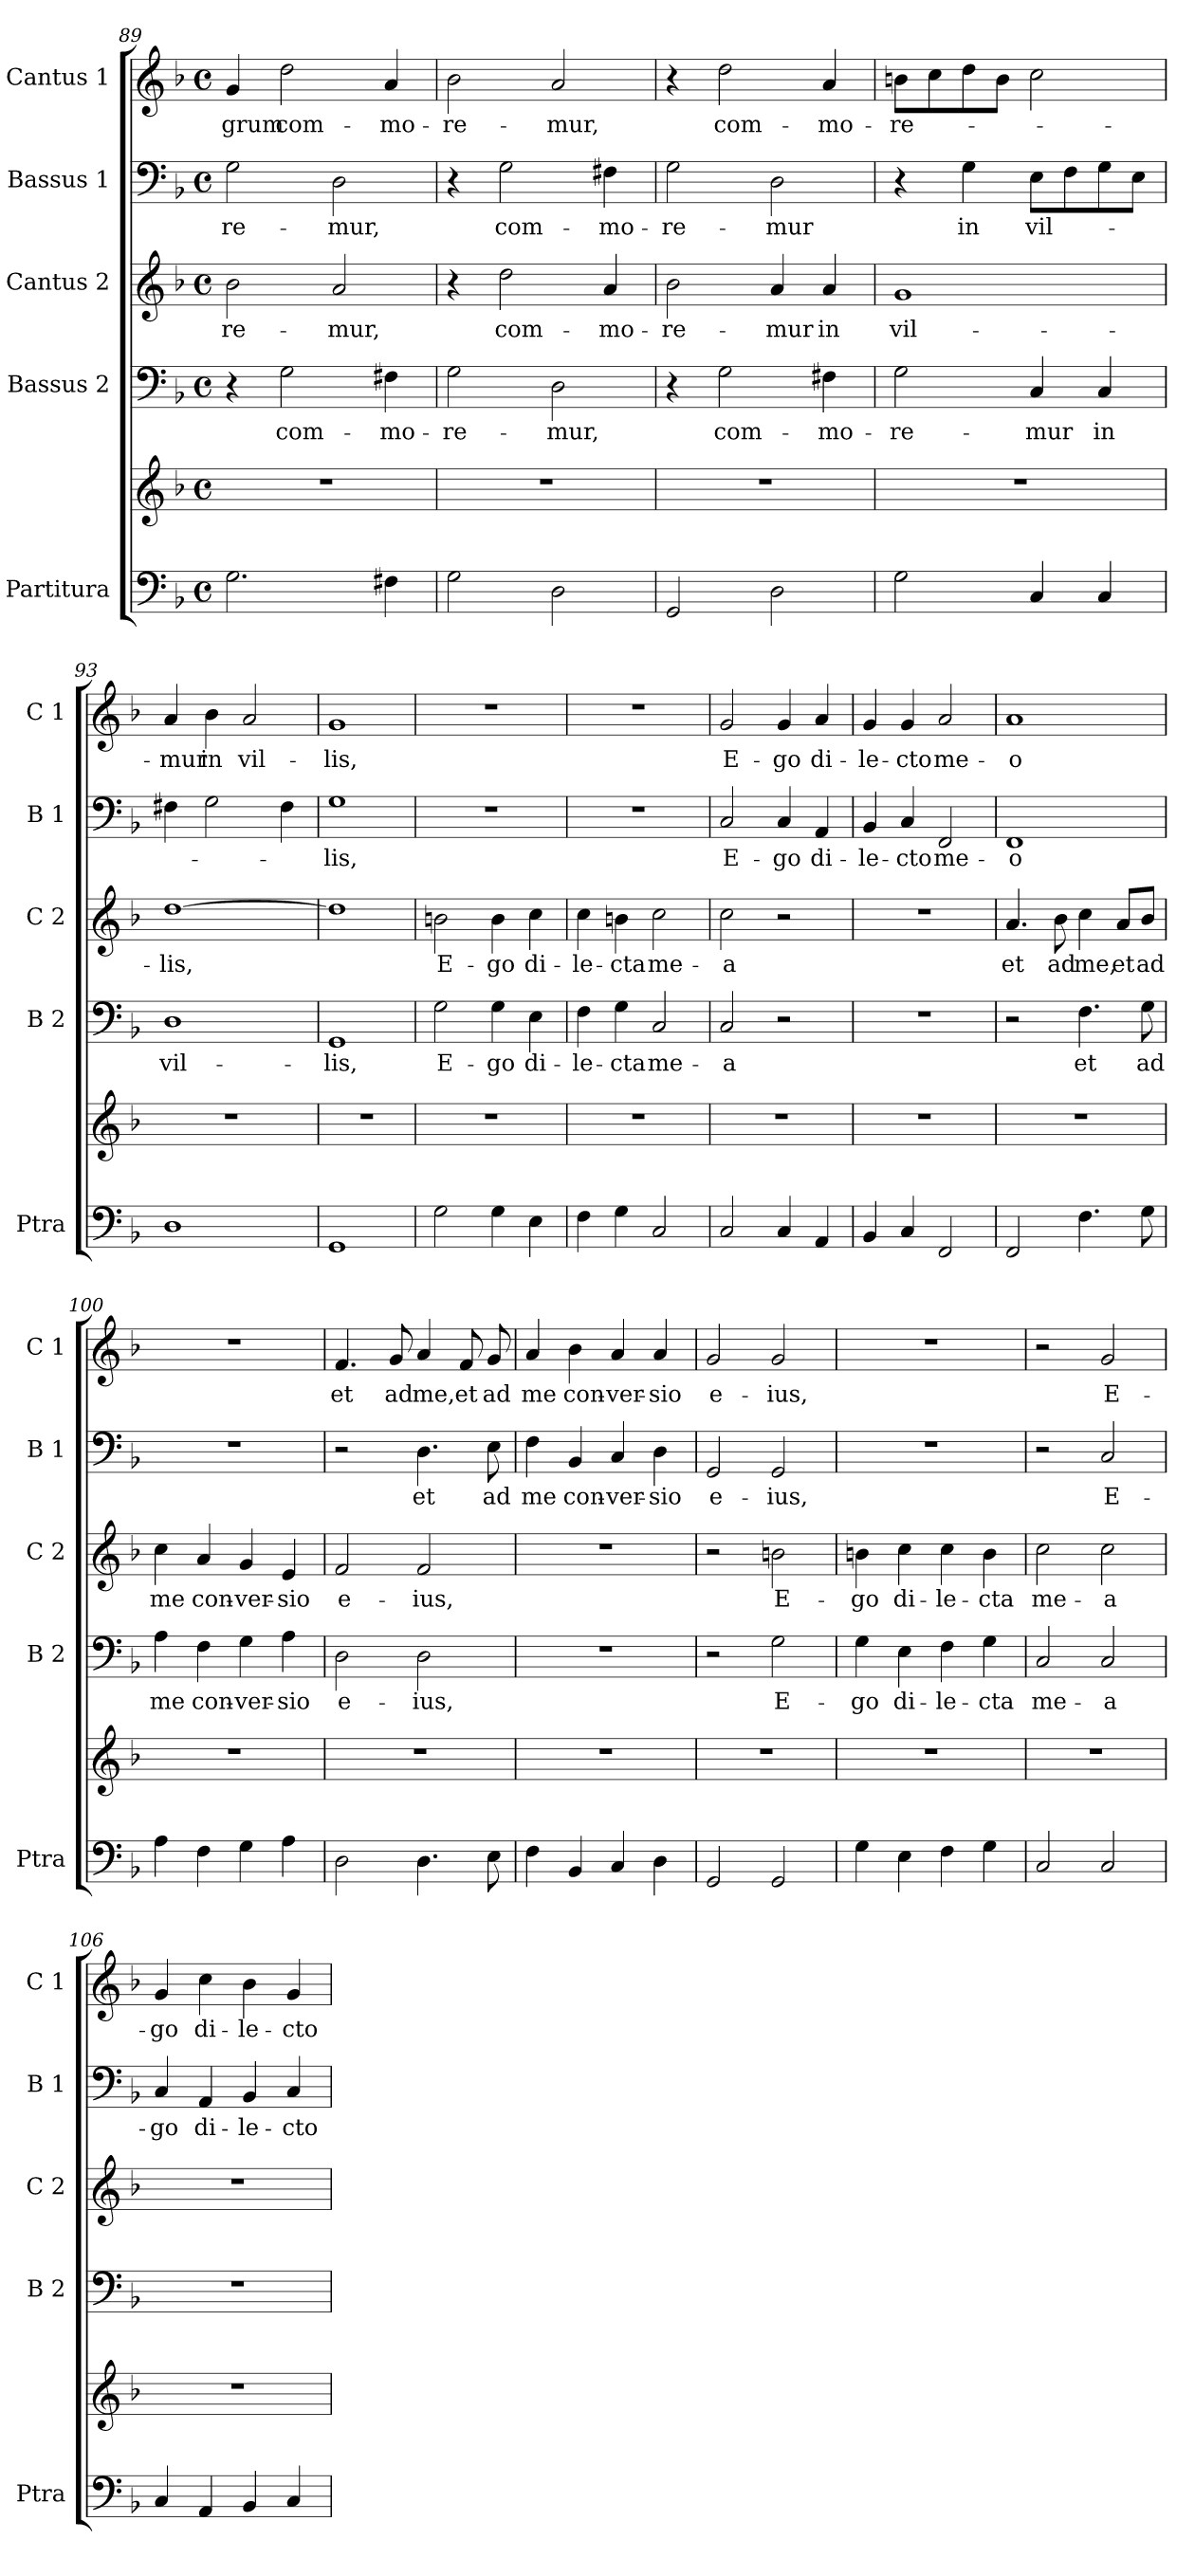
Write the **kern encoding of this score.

**kern	**kern	**kern	**text	**kern	**text	**kern	**text	**kern	**text
*part5	*part5	*part4	*part4	*part3	*part3	*part2	*part2	*part1	*part1
*staff6	*staff5	*staff4	*staff4	*staff3	*staff3	*staff2	*staff2	*staff1	*staff1
*I"Partitura	*	*I"Bassus 2	*	*I"Cantus 2	*	*I"Bassus 1	*	*I"Cantus 1	*
*I'Ptra	*	*I'B 2	*	*I'C 2	*	*I'B 1	*	*I'C 1	*
!!LO:LB:g=z
*clefF4	*clefG2	*clefF4	*	*clefG2	*	*clefF4	*	*clefG2	*
*k[b-]	*k[b-]	*k[b-]	*	*k[b-]	*	*k[b-]	*	*k[b-]	*
*F:	*F:	*F:	*	*F:	*	*F:	*	*F:	*
*M4/4	*M4/4	*M4/4	*	*M4/4	*	*M4/4	*	*M4/4	*
*met(c)	*met(c)	*met(c)	*	*met(c)	*	*met(c)	*	*met(c)	*
=89	=89	=89	=89	=89	=89	=89	=89	=89	=89
!	!	!	!	!	!LO:LY:b	!	!LO:LY:b	!	!LO:LY:b
2.G\	1r	4r	.	2b-\	-re-	2G\	-re-	4g/	-grum
!	!	!	!LO:LY:b	!	!	!	!	!	!LO:LY:b
.	.	2G\	com-	.	.	.	.	2dd\	com-
!	!	!	!	!	!LO:LY:b	!	!LO:LY:b	!	!
.	.	.	.	2a/	-mur,	2D\	-mur,	.	.
!	!	!	!LO:LY:b	!	!	!	!	!	!LO:LY:b
4F#X\	.	4F#X\	-mo-	.	.	.	.	4a/	-mo-
=90	=90	=90	=90	=90	=90	=90	=90	=90	=90
!	!	!	!LO:LY:b	!	!	!	!	!	!LO:LY:b
2G\	1r	2G\	-re-	4r	.	4r	.	2b-\	-re-
!	!	!	!	!	!LO:LY:b	!	!LO:LY:b	!	!
.	.	.	.	2dd\	com-	2G\	com-	.	.
!	!	!	!LO:LY:b	!	!	!	!	!	!LO:LY:b
2D\	.	2D\	-mur,	.	.	.	.	2a/	-mur,
!	!	!	!	!	!LO:LY:b	!	!LO:LY:b	!	!
.	.	.	.	4a/	-mo-	4F#X\	-mo-	.	.
=91	=91	=91	=91	=91	=91	=91	=91	=91	=91
!	!	!	!	!	!LO:LY:b	!	!LO:LY:b	!	!
2GG/	1r	4r	.	2b-\	-re-	2G\	-re-	4r	.
!	!	!	!LO:LY:b	!	!	!	!	!	!LO:LY:b
.	.	2G\	com-	.	.	.	.	2dd\	com-
!	!	!	!	!	!LO:LY:b	!	!LO:LY:b	!	!
2D\	.	.	.	4a/	-mur	2D\	-mur	.	.
!	!	!	!LO:LY:b	!	!LO:LY:b	!	!	!	!LO:LY:b
.	.	4F#X\	-mo-	4a/	in	.	.	4a/	-mo-
=92	=92	=92	=92	=92	=92	=92	=92	=92	=92
!	!	!	!LO:LY:b	!	!LO:LY:b	!	!	!	!LO:LY:b
2G\	1r	2G\	-re-	1g	vil-	4r	.	8bn\L	-re-
.	.	.	.	.	.	.	.	8cc\	.
!	!	!	!	!	!	!	!LO:LY:b	!	!
.	.	.	.	.	.	4G\	in	8dd\	.
.	.	.	.	.	.	.	.	8b\J	.
!	!	!	!LO:LY:b	!	!	!	!LO:LY:b	!	!
4C/	.	4C/	-mur	.	.	8E\L	vil-	2cc\	.
.	.	.	.	.	.	8F\	.	.	.
!	!	!	!LO:LY:b	!	!	!	!	!	!
4C/	.	4C/	in	.	.	8G\	.	.	.
.	.	.	.	.	.	8E\J	.	.	.
=93	=93	=93	=93	=93	=93	=93	=93	=93	=93
!	!	!	!LO:LY:b	!	!LO:LY:b	!	!	!	!LO:LY:b
1D	1r	1D	vil-	[1dd	-lis,	4F#X\	.	4a/	-mur
!	!	!	!	!	!	!	!	!	!LO:LY:b
.	.	.	.	.	.	2G\	.	4b-\	in
!	!	!	!	!	!	!	!	!	!LO:LY:b
.	.	.	.	.	.	.	.	2a/	vil-
.	.	.	.	.	.	4F#\	.	.	.
=94	=94	=94	=94	=94	=94	=94	=94	=94	=94
!	!	!	!LO:LY:b	!	!	!	!LO:LY:b	!	!LO:LY:b
1GG	1r	1GG	-lis,	1dd]	.	1G	-lis,	1g	-lis,
=95	=95	=95	=95	=95	=95	=95	=95	=95	=95
!	!	!	!LO:LY:b	!	!LO:LY:b	!	!	!	!
2G\	1r	2G\	E-	2bn\	E-	1r	.	1r	.
!	!	!	!LO:LY:b	!	!LO:LY:b	!	!	!	!
4G\	.	4G\	-go	4b\	-go	.	.	.	.
!	!	!	!LO:LY:b	!	!LO:LY:b	!	!	!	!
4E\	.	4E\	di-	4cc\	di-	.	.	.	.
=96	=96	=96	=96	=96	=96	=96	=96	=96	=96
!	!	!	!LO:LY:b	!	!LO:LY:b	!	!	!	!
4F\	1r	4F\	-le-	4cc\	-le-	1r	.	1r	.
!	!	!	!LO:LY:b	!	!LO:LY:b	!	!	!	!
4G\	.	4G\	-cta	4bn\	-cta	.	.	.	.
!	!	!	!LO:LY:b	!	!LO:LY:b	!	!	!	!
2C/	.	2C/	me-	2cc\	me-	.	.	.	.
!!LO:PB:g=z
=97	=97	=97	=97	=97	=97	=97	=97	=97	=97
!	!	!	!LO:LY:b	!	!LO:LY:b	!	!LO:LY:b	!	!LO:LY:b
2C/	1r	2C/	-a	2cc\	-a	2C/	E-	2g/	E-
!	!	!	!	!	!	!	!LO:LY:b	!	!LO:LY:b
4C/	.	2r	.	2r	.	4C/	-go	4g/	-go
!	!	!	!	!	!	!	!LO:LY:b	!	!LO:LY:b
4AA/	.	.	.	.	.	4AA/	di-	4a/	di-
=98	=98	=98	=98	=98	=98	=98	=98	=98	=98
!	!	!	!	!	!	!	!LO:LY:b	!	!LO:LY:b
4BB-/	1r	1r	.	1r	.	4BB-/	-le-	4g/	-le-
!	!	!	!	!	!	!	!LO:LY:b	!	!LO:LY:b
4C/	.	.	.	.	.	4C/	-cto	4g/	-cto
!	!	!	!	!	!	!	!LO:LY:b	!	!LO:LY:b
2FF/	.	.	.	.	.	2FF/	me-	2a/	me-
=99	=99	=99	=99	=99	=99	=99	=99	=99	=99
!	!	!	!	!	!LO:LY:b	!	!LO:LY:b	!	!LO:LY:b
2FF/	1r	2r	.	4.a/	et	1FF	-o	1a	-o
!	!	!	!	!	!LO:LY:b	!	!	!	!
.	.	.	.	8b-\	ad	.	.	.	.
!	!	!	!LO:LY:b	!	!LO:LY:b	!	!	!	!
4.F\	.	4.F\	et	4cc\	me,	.	.	.	.
!	!	!	!	!	!LO:LY:b	!	!	!	!
.	.	.	.	8a/L	et	.	.	.	.
!	!	!	!LO:LY:b	!	!LO:LY:b	!	!	!	!
8G\	.	8G\	ad	8b-/J	ad	.	.	.	.
=100	=100	=100	=100	=100	=100	=100	=100	=100	=100
!	!	!	!LO:LY:b	!	!LO:LY:b	!	!	!	!
4A\	1r	4A\	me	4cc\	me	1r	.	1r	.
!	!	!	!LO:LY:b	!	!LO:LY:b	!	!	!	!
4F\	.	4F\	con-	4a/	con-	.	.	.	.
!	!	!	!LO:LY:b	!	!LO:LY:b	!	!	!	!
4G\	.	4G\	-ver-	4g/	-ver-	.	.	.	.
!	!	!	!LO:LY:b	!	!LO:LY:b	!	!	!	!
4A\	.	4A\	-sio	4e/	-sio	.	.	.	.
=101	=101	=101	=101	=101	=101	=101	=101	=101	=101
!	!	!	!LO:LY:b	!	!LO:LY:b	!	!	!	!LO:LY:b
2D\	1r	2D\	e-	2f/	e-	2r	.	4.f/	et
!	!	!	!	!	!	!	!	!	!LO:LY:b
.	.	.	.	.	.	.	.	8g/	ad
!	!	!	!LO:LY:b	!	!LO:LY:b	!	!LO:LY:b	!	!LO:LY:b
4.D\	.	2D\	-ius,	2f/	-ius,	4.D\	et	4a/	me,
!	!	!	!	!	!	!	!	!	!LO:LY:b
.	.	.	.	.	.	.	.	8f/	et
!	!	!	!	!	!	!	!LO:LY:b	!	!LO:LY:b
8E\	.	.	.	.	.	8E\	ad	8g/	ad
=102	=102	=102	=102	=102	=102	=102	=102	=102	=102
!	!	!	!	!	!	!	!LO:LY:b	!	!LO:LY:b
4F\	1r	1r	.	1r	.	4F\	me	4a/	me
!	!	!	!	!	!	!	!LO:LY:b	!	!LO:LY:b
4BB-/	.	.	.	.	.	4BB-/	con-	4b-\	con-
!	!	!	!	!	!	!	!LO:LY:b	!	!LO:LY:b
4C/	.	.	.	.	.	4C/	-ver-	4a/	-ver-
!	!	!	!	!	!	!	!LO:LY:b	!	!LO:LY:b
4D\	.	.	.	.	.	4D\	-sio	4a/	-sio
=103	=103	=103	=103	=103	=103	=103	=103	=103	=103
!	!	!	!	!	!	!	!LO:LY:b	!	!LO:LY:b
2GG/	1r	2r	.	2r	.	2GG/	e-	2g/	e-
!	!	!	!LO:LY:b	!	!LO:LY:b	!	!LO:LY:b	!	!LO:LY:b
2GG/	.	2G\	E-	2bn\	E-	2GG/	-ius,	2g/	-ius,
=104	=104	=104	=104	=104	=104	=104	=104	=104	=104
!	!	!	!LO:LY:b	!	!LO:LY:b	!	!	!	!
4G\	1r	4G\	-go	4bn\	-go	1r	.	1r	.
!	!	!	!LO:LY:b	!	!LO:LY:b	!	!	!	!
4E\	.	4E\	di-	4cc\	di-	.	.	.	.
!	!	!	!LO:LY:b	!	!LO:LY:b	!	!	!	!
4F\	.	4F\	-le-	4cc\	-le-	.	.	.	.
!	!	!	!LO:LY:b	!	!LO:LY:b	!	!	!	!
4G\	.	4G\	-cta	4b\	-cta	.	.	.	.
!!LO:LB:g=z
=105	=105	=105	=105	=105	=105	=105	=105	=105	=105
!	!	!	!LO:LY:b	!	!LO:LY:b	!	!	!	!
2C/	1r	2C/	me-	2cc\	me-	2r	.	2r	.
!	!	!	!LO:LY:b	!	!LO:LY:b	!	!LO:LY:b	!	!LO:LY:b
2C/	.	2C/	-a	2cc\	-a	2C/	E-	2g/	E-
=106	=106	=106	=106	=106	=106	=106	=106	=106	=106
!	!	!	!	!	!	!	!LO:LY:b	!	!LO:LY:b
4C/	1r	1r	.	1r	.	4C/	-go	4g/	-go
!	!	!	!	!	!	!	!LO:LY:b	!	!LO:LY:b
4AA/	.	.	.	.	.	4AA/	di-	4cc\	di-
!	!	!	!	!	!	!	!LO:LY:b	!	!LO:LY:b
4BB-/	.	.	.	.	.	4BB-/	-le-	4b-\	-le-
!	!	!	!	!	!	!	!LO:LY:b	!	!LO:LY:b
4C/	.	.	.	.	.	4C/	-cto	4g/	-cto
=	=	=	=	=	=	=	=	=	=
*-	*-	*-	*-	*-	*-	*-	*-	*-	*-
